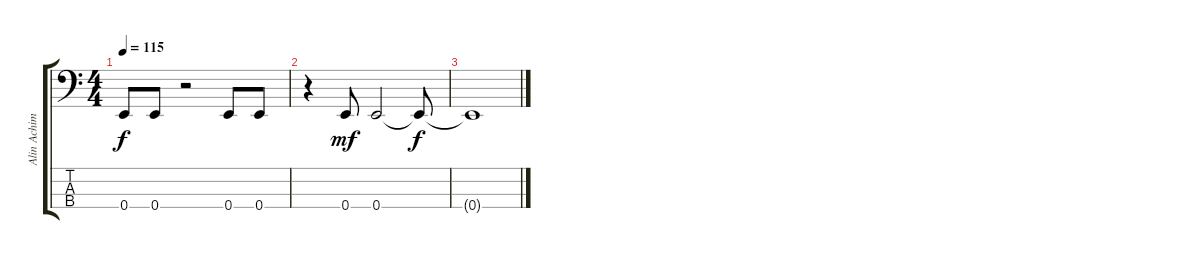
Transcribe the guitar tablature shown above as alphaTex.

\track ("Alin Achim" "Alin Achim") {instrument electricbassfinger}
\staff {score tabs}
\tuning (G2 D2 A1 E1) {hide}
\ts (4 4)
\tempo 115
\clef f4
\ks c
0.4.8{dy f} 0.4.8 r.2 0.4.8 0.4.8 |
r.4 0.4.8{dy mf} 0.4.2 0.4{t}.8{dy f} |
0.4{t}.1
